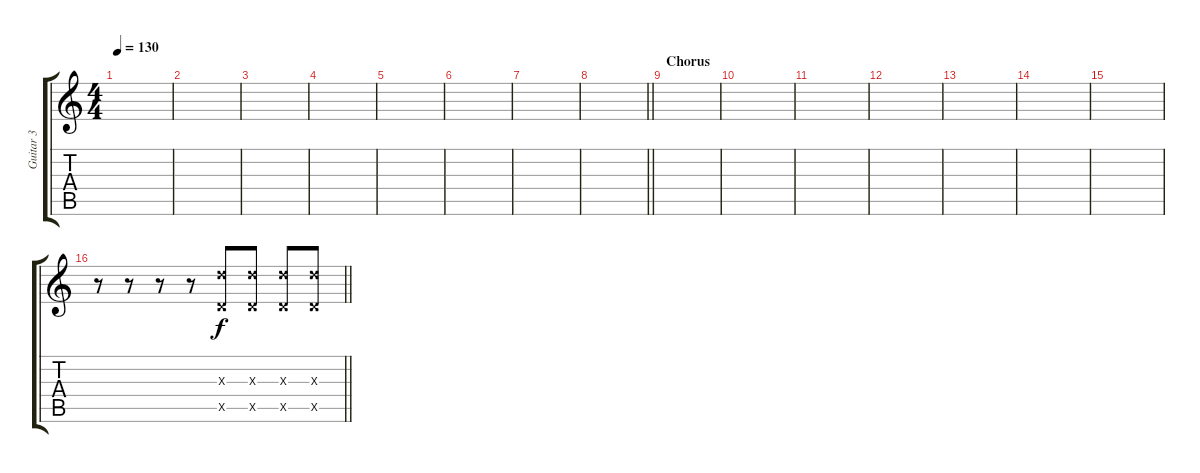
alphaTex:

\track ("Guitar 3" "Guitar 3") {instrument overdrivenguitar}
\staff {score tabs}
\tuning (E4 B3 G3 D3 A2 D2) {hide}
\ts (4 4)
\tempo 130
\clef g2
\ks c
|
|
|
|
|
|
|
\barLineRight lightlight
|
\section ("" "Chorus")
|
|
|
|
|
|
|
\barLineRight lightlight
r.8 r.8 r.8 r.8 (7.3{x} 5.5{x}).8 (7.3{x} 5.5{x}).8 (7.3{x} 5.5{x}).8 (7.3{x} 5.5{x}).8
